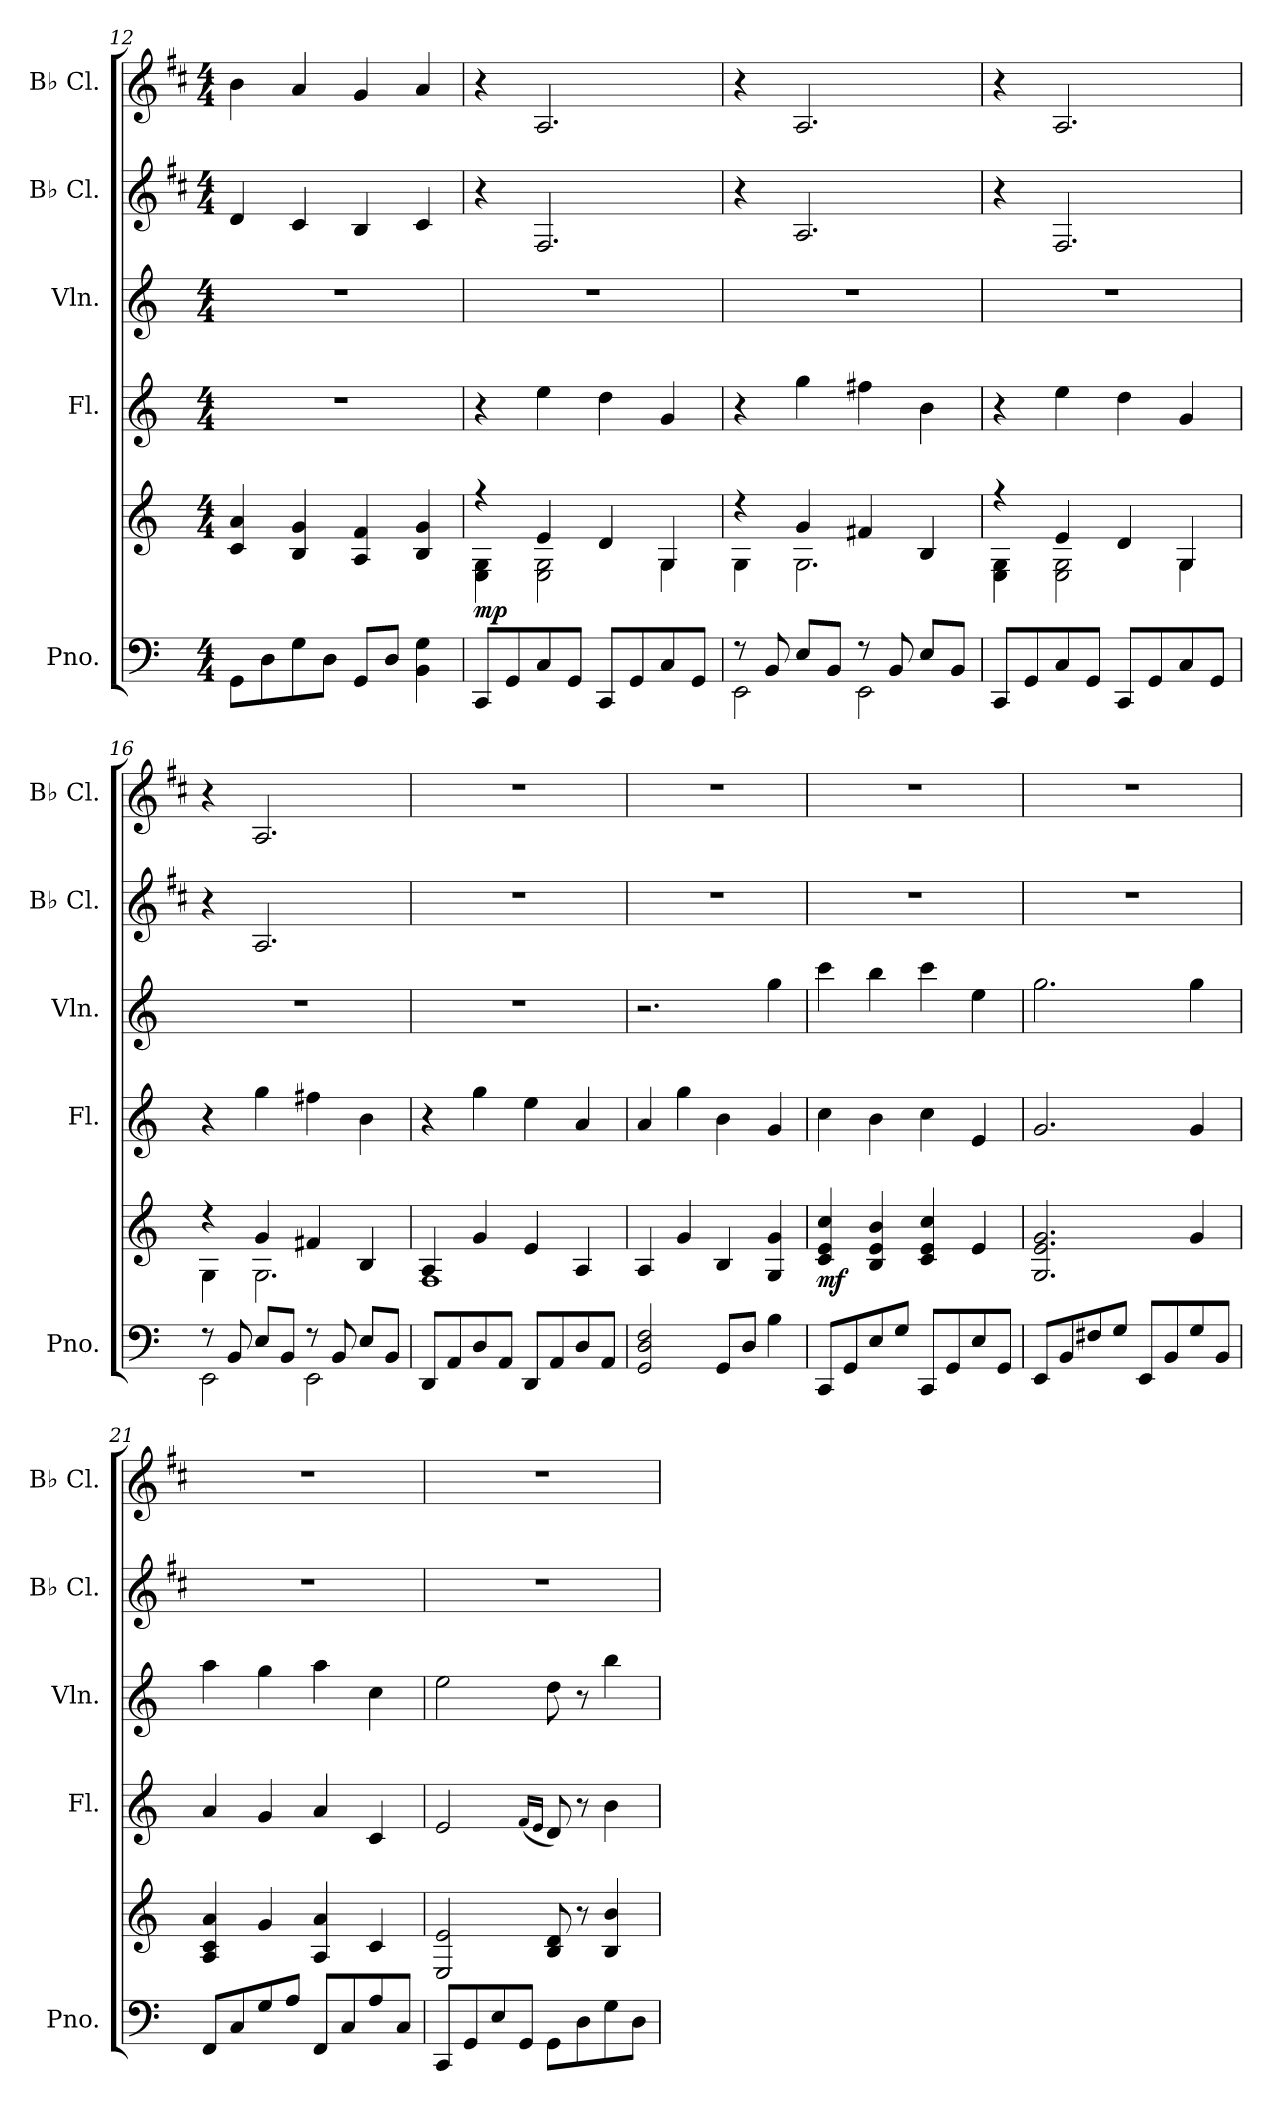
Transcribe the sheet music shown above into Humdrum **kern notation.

**kern	**kern	**dynam	**kern	**kern	**kern	**kern
*part5	*part5	*part5	*part4	*part3	*part2	*part1
*staff6	*staff5	*staff5/6	*staff4	*staff3	*staff2	*staff1
*I"Pno.	*	*	*I"Fl.	*I"Vln.	*I"B♭ Cl.	*I"B♭ Cl.
*I'Pno.	*	*	*I'Fl.	*I'Vln.	*I'B♭ Cl.	*I'B♭ Cl.
*clefF4	*clefG2	*	*clefG2	*clefG2	*clefG2	*clefG2
*	*	*	*	*	*ITrd1c2	*ITrd1c2
*k[]	*k[]	*	*k[]	*k[]	*k[]	*k[]
*C:	*C:	*	*C:	*C:	*C:	*C:
*M4/4	*M4/4	*	*M4/4	*M4/4	*M4/4	*M4/4
=12	=12	=12	=12	=12	=12	=12
8GG\L	4c/ 4a/	.	1r	1r	4c/	4a\
8D\	.	.	.	.	.	.
8G\	4B/ 4g/	.	.	.	4B/	4g/
8D\J	.	.	.	.	.	.
8GG/L	4A/ 4f/	.	.	.	4A/	4f/
8D/J	.	.	.	.	.	.
4BB\ 4G\	4B/ 4g/	.	.	.	4B/	4g/
!!LO:LB:g=z
=13	=13	=13	=13	=13	=13	=13
*	*^	*	*	*	*	*
!	!	!	!LO:DY:b	!	!	!	!
8CC/L	4r	4E\ 4G\	mp	4r	1r	4r	4r
8GG/	.	.	.	.	.	.	.
8C/	4e/	2E\ 2G\	.	4ee\	.	2.E/	2.G/
8GG/J	.	.	.	.	.	.	.
8CC/L	4d/	.	.	4dd\	.	.	.
8GG/	.	.	.	.	.	.	.
8C/	4G/	4G\	.	4g/	.	.	.
8GG/J	.	.	.	.	.	.	.
=14	=14	=14	=14	=14	=14	=14	=14
*^	*	*	*	*	*	*	*
8r	2EE\	4r	4G\	.	4r	1r	4r	4r
8BB/	.	.	.	.	.	.	.	.
8E/L	.	4g/	2.G\	.	4gg\	.	2.G/	2.G/
8BB/J	.	.	.	.	.	.	.	.
8r	2EE\	4f#X/	.	.	4ff#X\	.	.	.
8BB/	.	.	.	.	.	.	.	.
8E/L	.	4B/	.	.	4b\	.	.	.
8BB/J	.	.	.	.	.	.	.	.
*v	*v	*	*	*	*	*	*	*
=15	=15	=15	=15	=15	=15	=15	=15
8CC/L	4r	4E\ 4G\	.	4r	1r	4r	4r
8GG/	.	.	.	.	.	.	.
8C/	4e/	2E\ 2G\	.	4ee\	.	2.E/	2.G/
8GG/J	.	.	.	.	.	.	.
8CC/L	4d/	.	.	4dd\	.	.	.
8GG/	.	.	.	.	.	.	.
8C/	4G/	4G\	.	4g/	.	.	.
8GG/J	.	.	.	.	.	.	.
!!LO:PB:g=z
=16	=16	=16	=16	=16	=16	=16	=16
*^	*	*	*	*	*	*	*
8r	2EE\	4r	4G\	.	4r	1r	4r	4r
8BB/	.	.	.	.	.	.	.	.
8E/L	.	4g/	2.G\	.	4gg\	.	2.G/	2.G/
8BB/J	.	.	.	.	.	.	.	.
8r	2EE\	4f#X/	.	.	4ff#X\	.	.	.
8BB/	.	.	.	.	.	.	.	.
8E/L	.	4B/	.	.	4b\	.	.	.
8BB/J	.	.	.	.	.	.	.	.
*v	*v	*	*	*	*	*	*	*
=17	=17	=17	=17	=17	=17	=17	=17
8DD/L	4A/	1F	.	4r	1r	1r	1r
8AA/	.	.	.	.	.	.	.
8D/	4g/	.	.	4gg\	.	.	.
8AA/J	.	.	.	.	.	.	.
8DD/L	4e/	.	.	4ee\	.	.	.
8AA/	.	.	.	.	.	.	.
8D/	4A/	.	.	4a/	.	.	.
8AA/J	.	.	.	.	.	.	.
*	*v	*v	*	*	*	*	*
=18	=18	=18	=18	=18	=18	=18
2GG/ 2D/ 2F/	4A/	.	4a/	2.r	1r	1r
.	4g/	.	4gg\	.	.	.
8GG/L	4B/	.	4b\	.	.	.
8D/J	.	.	.	.	.	.
4B\	4G/ 4g/	.	4g/	4gg\	.	.
!!LO:LB:g=z
=19	=19	=19	=19	=19	=19	=19
!	!	!LO:DY:b	!	!	!	!
8CC/L	4c/ 4e/ 4cc/	mf	4cc\	4ccc\	1r	1r
8GG/	.	.	.	.	.	.
8E/	4B/ 4e/ 4b/	.	4b\	4bb\	.	.
8G/J	.	.	.	.	.	.
8CC/L	4c/ 4e/ 4cc/	.	4cc\	4ccc\	.	.
8GG/	.	.	.	.	.	.
8E/	4e/	.	4e/	4ee\	.	.
8GG/J	.	.	.	.	.	.
=20	=20	=20	=20	=20	=20	=20
8EE/L	2.G/ 2.e/ 2.g/	.	2.g/	2.gg\	1r	1r
8BB/	.	.	.	.	.	.
8F#X/	.	.	.	.	.	.
8G/J	.	.	.	.	.	.
8EE/L	.	.	.	.	.	.
8BB/	.	.	.	.	.	.
8G/	4g/	.	4g/	4gg\	.	.
8BB/J	.	.	.	.	.	.
=21	=21	=21	=21	=21	=21	=21
8FF/L	4A/ 4c/ 4a/	.	4a/	4aa\	1r	1r
8C/	.	.	.	.	.	.
8G/	4g/	.	4g/	4gg\	.	.
8A/J	.	.	.	.	.	.
8FF/L	4A/ 4a/	.	4a/	4aa\	.	.
8C/	.	.	.	.	.	.
8A/	4c/	.	4c/	4cc\	.	.
8C/J	.	.	.	.	.	.
!!LO:PB:g=z
=22	=22	=22	=22	=22	=22	=22
8CC/L	2E/ 2e/	.	2e/	2ee\	1r	1r
8GG/	.	.	.	.	.	.
8E/	.	.	.	.	.	.
8GG/J	.	.	.	.	.	.
.	.	.	(16qf/LL	.	.	.
.	.	.	16qe/JJ	.	.	.
8GG\L	8B/ 8d/	.	8d/)	8dd\	.	.
8D\	8r	.	8r	8r	.	.
8G\	4B/ 4b/	.	4b\	4bb\	.	.
8D\J	.	.	.	.	.	.
=	=	=	=	=	=	=
*-	*-	*-	*-	*-	*-	*-
